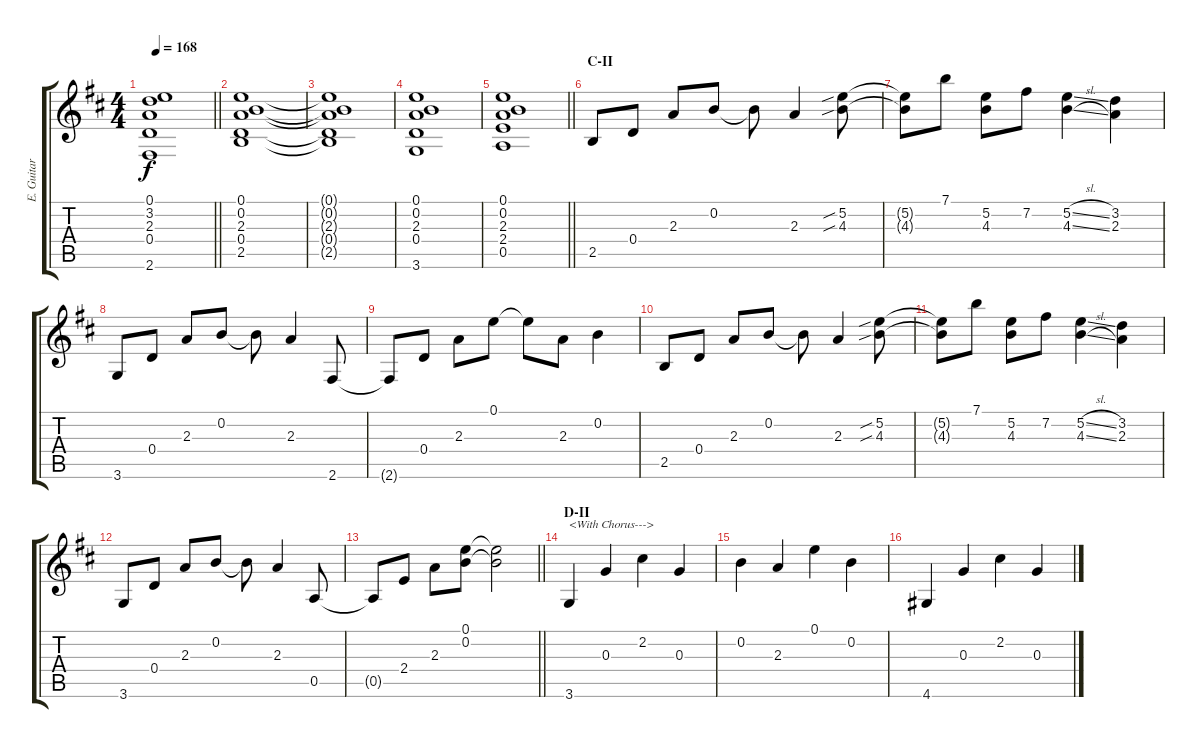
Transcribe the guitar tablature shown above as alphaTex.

\track ("E. Guitar II (Hiroto)" "E. Guitar ") {instrument overdrivenguitar}
\staff {score tabs}
\tuning (E4 B3 G3 D3 A2 E2) {hide}
\ts (4 4)
\tempo 168
\clef g2
\barLineRight lightlight
\ks d
(0.1 3.2 2.3 0.4 2.6).1{dy f} |
(0.1 0.2 2.3 0.4 2.5).1 |
(0.1{t} 0.2{t} 2.3{t} 0.4{t} 2.5{t}).1 |
(0.1 0.2 2.3 0.4 3.6).1 |
\barLineRight lightlight
(0.1 0.2 2.3 2.4 0.5).1 |
\section ("" "C-II")
2.5.8 0.4.8 2.3.8 0.2.8 0.2{t}.8 2.3.4 (5.2{sib} 4.3{sib}).8 |
(5.2{t} 4.3{t}).8 7.1.8 (5.2 4.3).8 7.2.8 (5.2{sl} 4.3{sl}).4 (3.2 2.3).4 |
3.6.8 0.4.8 2.3.8 0.2.8 0.2{t}.8 2.3.4 2.6.8 |
2.6{t}.8 0.4.8 2.3.8 0.1.8 0.1{t}.8 2.3.8 0.2.4 |
2.5.8 0.4.8 2.3.8 0.2.8 0.2{t}.8 2.3.4 (5.2{sib} 4.3{sib}).8 |
(5.2{t} 4.3{t}).8 7.1.8 (5.2 4.3).8 7.2.8 (5.2{sl} 4.3{sl}).4 (3.2 2.3).4 |
3.6.8 0.4.8 2.3.8 0.2.8 0.2{t}.8 2.3.4 0.5.8 |
\barLineRight lightlight
0.5{t}.8 2.4.8 2.3.8 (0.1 0.2).8 (0.1{t} 0.2{t}).2 |
\section ("" "D-II")
3.6.4{txt "<With Chorus--->"} 0.3.4 2.2.4 0.3.4 |
0.2.4 2.3.4 0.1.4 0.2.4 |
4.6.4 0.3.4 2.2.4 0.3.4
